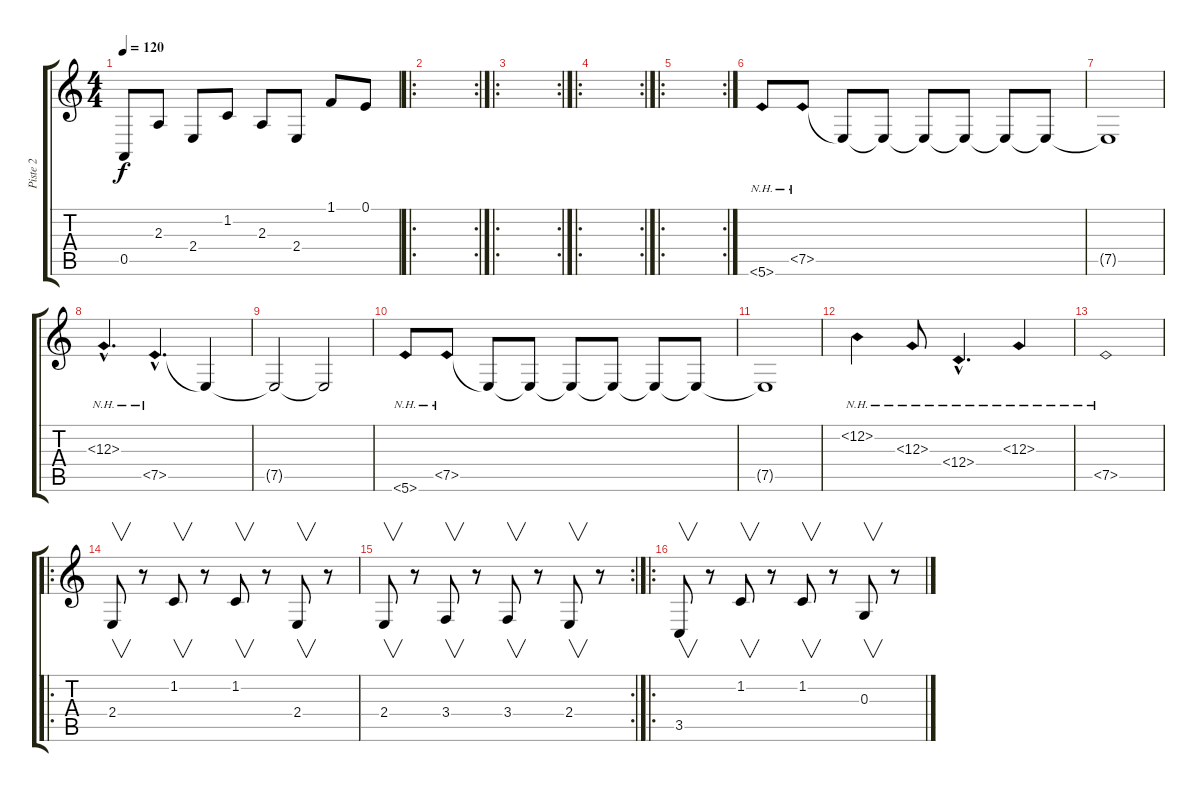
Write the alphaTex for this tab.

\track ("Piste 2" "Piste 2") {instrument harpsichord}
\staff {score tabs}
\tuning (E4 B3 G3 D3 A2 E2) {hide}
\ts (4 4)
\tempo 120
\clef g2
\ks c
0.5.8{dy f} 2.3.8 2.4.8 1.2.8 2.3.8 2.4.8 1.1.8 0.1.8 |
\ro
\rc 2
|
\ro
\rc 2
|
\ro
\rc 2
|
\ro
\rc 2
|
5.6{nh}.8{instrument clarinet} 7.5{nh}.8 7.5{t}.8 7.5{t}.8 7.5{t}.8 7.5{t}.8 7.5{t}.8 7.5{t}.8 |
7.5{t}.1 |
12.3{nh hac}.4{d} 7.5{nh hac}.4{d} 7.5{t}.4 |
7.5{t}.2 7.5{t}.2 |
5.6{nh}.8 7.5{nh}.8 7.5{t}.8 7.5{t}.8 7.5{t}.8 7.5{t}.8 7.5{t}.8 7.5{t}.8 |
7.5{t}.1 |
12.2{nh}.4 12.3{nh}.8 12.4{nh hac}.4{d} 12.3{nh}.4 |
7.5{nh}.1 |
\ro
2.4.8{v instrument fiddle} r.8 1.2.8{v} r.8 1.2.8{v} r.8 2.4.8{v} r.8 |
\rc 2
2.4.8{v} r.8 3.4.8{v} r.8 3.4.8{v} r.8 2.4.8{v} r.8 |
\ro
3.5.8{v instrument fretlessbass} r.8 1.2.8{v} r.8 1.2.8{v} r.8 0.3.8{v} r.8
